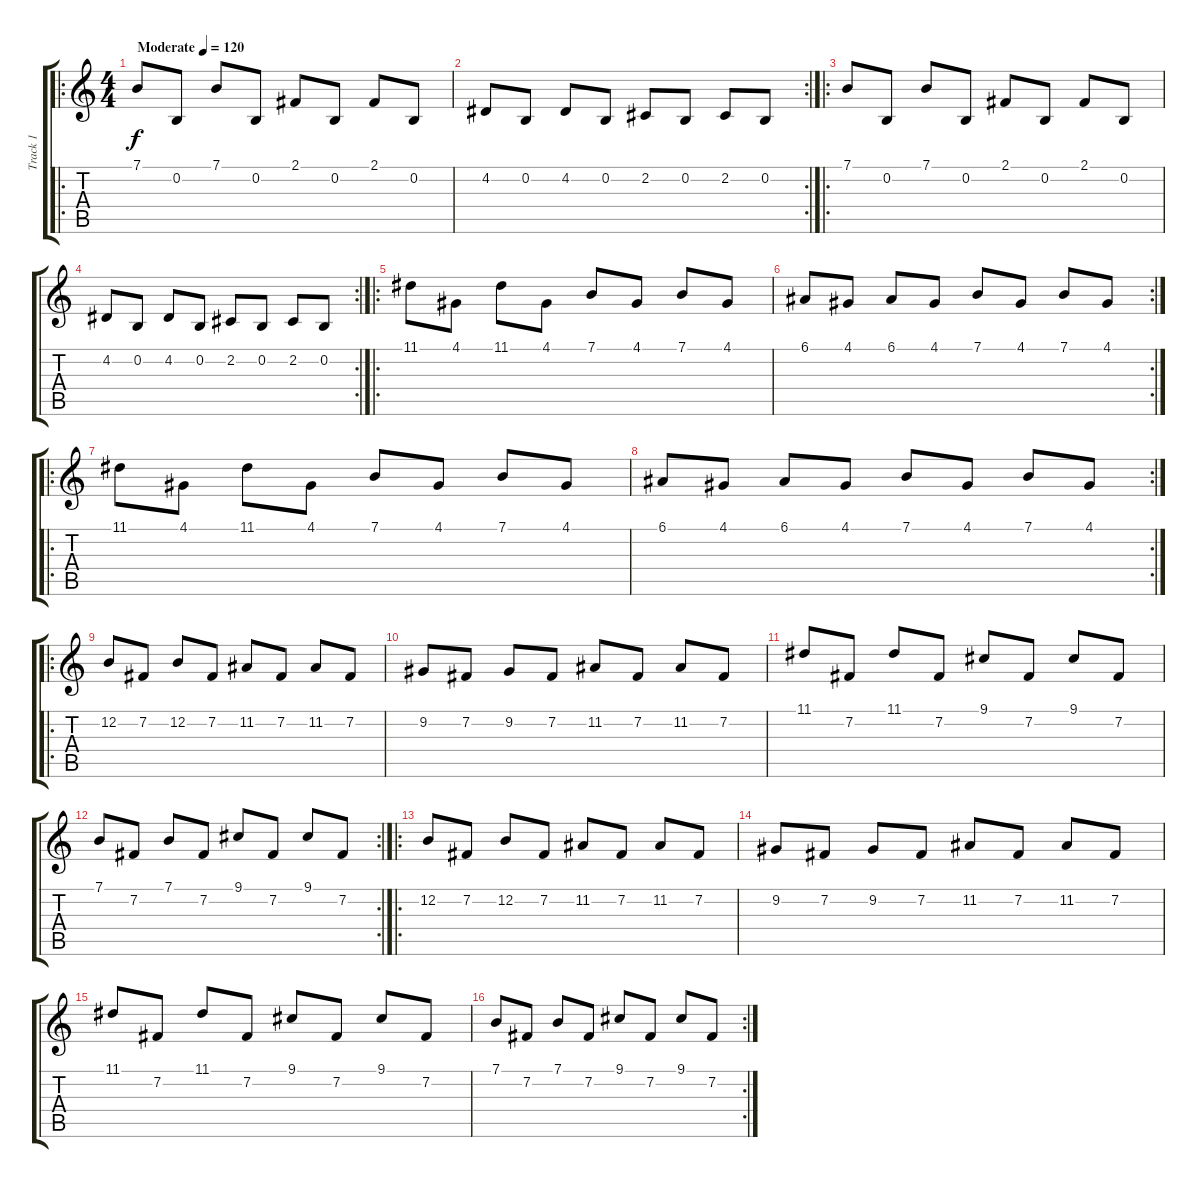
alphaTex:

\track ("Track 1" "Track 1") {instrument honkytonkpiano}
\staff {score tabs}
\tuning (E4 B3 G3 D3 A2 E2) {hide}
\ro
\ts (4 4)
\tempo (120 "Moderate")
\clef g2
\ks c
7.1.8{dy f instrument honkytonkpiano} 0.2.8 7.1.8 0.2.8 2.1.8 0.2.8 2.1.8 0.2.8 |
\rc 2
4.2.8 0.2.8 4.2.8 0.2.8 2.2.8 0.2.8 2.2.8 0.2.8 |
\ro
7.1.8 0.2.8 7.1.8 0.2.8 2.1.8 0.2.8 2.1.8 0.2.8 |
\rc 2
4.2.8 0.2.8 4.2.8 0.2.8 2.2.8 0.2.8 2.2.8 0.2.8 |
\ro
11.1.8 4.1.8 11.1.8 4.1.8 7.1.8 4.1.8 7.1.8 4.1.8 |
\rc 2
6.1.8 4.1.8 6.1.8 4.1.8 7.1.8 4.1.8 7.1.8 4.1.8 |
\ro
11.1.8 4.1.8 11.1.8 4.1.8 7.1.8 4.1.8 7.1.8 4.1.8 |
\rc 2
6.1.8 4.1.8 6.1.8 4.1.8 7.1.8 4.1.8 7.1.8 4.1.8 |
\ro
12.2.8 7.2.8 12.2.8 7.2.8 11.2.8 7.2.8 11.2.8 7.2.8 |
9.2.8 7.2.8 9.2.8 7.2.8 11.2.8 7.2.8 11.2.8 7.2.8 |
11.1.8 7.2.8 11.1.8 7.2.8 9.1.8 7.2.8 9.1.8 7.2.8 |
\rc 2
7.1.8 7.2.8 7.1.8 7.2.8 9.1.8 7.2.8 9.1.8 7.2.8 |
\ro
12.2.8 7.2.8 12.2.8 7.2.8 11.2.8 7.2.8 11.2.8 7.2.8 |
9.2.8 7.2.8 9.2.8 7.2.8 11.2.8 7.2.8 11.2.8 7.2.8 |
11.1.8 7.2.8 11.1.8 7.2.8 9.1.8 7.2.8 9.1.8 7.2.8 |
\rc 2
7.1.8 7.2.8 7.1.8 7.2.8 9.1.8 7.2.8 9.1.8 7.2.8
